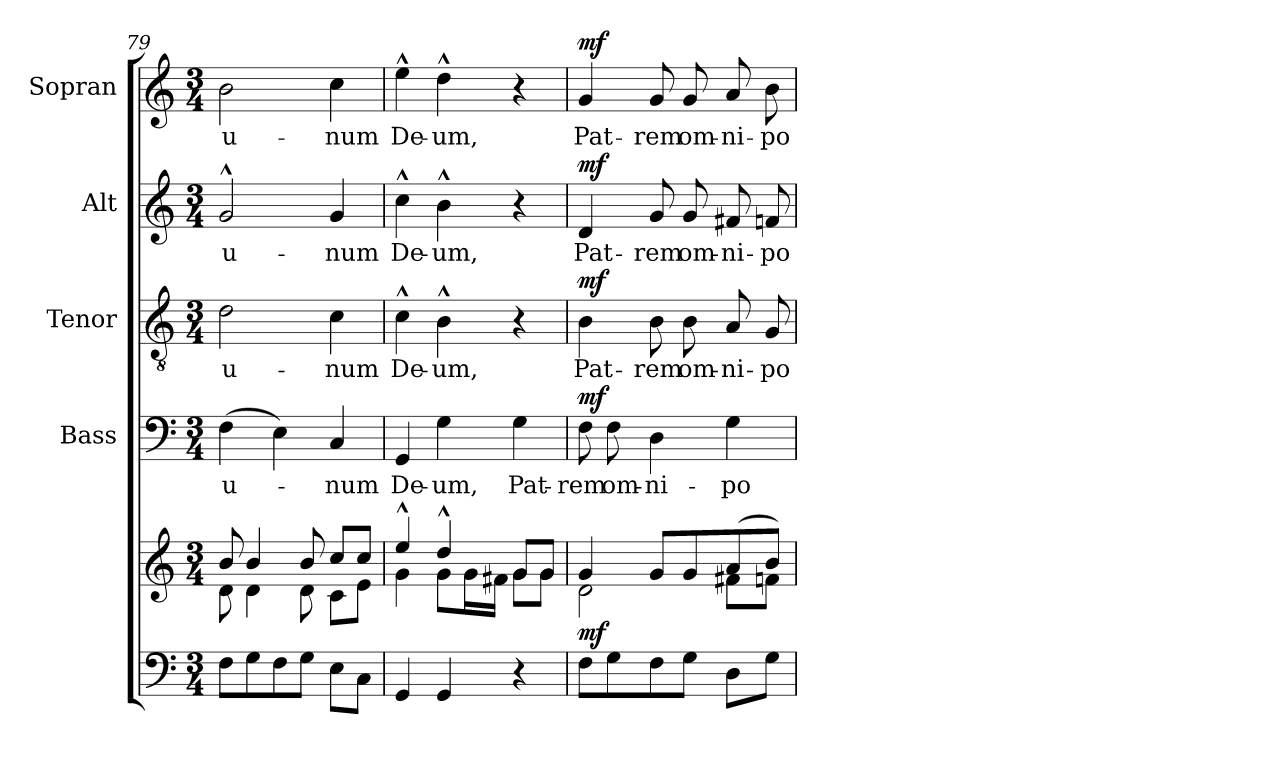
**kern	**kern	**dynam	**kern	**text	**dynam	**kern	**text	**dynam	**kern	**text	**dynam	**kern	**text	**dynam
*part5	*part5	*part5	*part4	*part4	*part4	*part3	*part3	*part3	*part2	*part2	*part2	*part1	*part1	*part1
*staff6	*staff5	*staff5/6	*staff4	*staff4	*staff4	*staff3	*staff3	*staff3	*staff2	*staff2	*staff2	*staff1	*staff1	*staff1
*	*	*	*I"Bass	*	*	*I"Tenor	*	*	*I"Alt	*	*	*I"Sopran	*	*
*	*	*	*I'B.	*	*	*I'T.	*	*	*I'A.	*	*	*I'S.	*	*
*clefF4	*clefG2	*	*clefF4	*	*	*clefGv2	*	*	*clefG2	*	*	*clefG2	*	*
*k[]	*k[]	*	*k[]	*	*	*k[]	*	*	*k[]	*	*	*k[]	*	*
*C:	*C:	*	*C:	*	*	*C:	*	*	*C:	*	*	*C:	*	*
*M3/4	*M3/4	*	*M3/4	*	*	*M3/4	*	*	*M3/4	*	*	*M3/4	*	*
=79	=79	=79	=79	=79	=79	=79	=79	=79	=79	=79	=79	=79	=79	=79
*	*^	*	*	*	*	*	*	*	*	*	*	*	*	*
!	!	!	!	!	!LO:LY:b	!	!	!LO:LY:b	!	!	!LO:LY:b	!	!	!LO:LY:b	!
8F\L	8b/	8d\	.	(>4F\	u-	.	2d\	u-	.	2g^^>/	u-	.	2b\	u-	.
8G\	4b/	4d\	.	.	.	.	.	.	.	.	.	.	.	.	.
8F\	.	.	.	4E\)	.	.	.	.	.	.	.	.	.	.	.
8G\J	8b/	8d\	.	.	.	.	.	.	.	.	.	.	.	.	.
!	!	!	!	!	!LO:LY:b	!	!	!LO:LY:b	!	!	!LO:LY:b	!	!	!LO:LY:b	!
8E\L	8cc/L	8c\L	.	4C/	-num	.	4c\	-num	.	4g/	-num	.	4cc\	-num	.
8C\J	8cc/J	8e\J	.	.	.	.	.	.	.	.	.	.	.	.	.
=80	=80	=80	=80	=80	=80	=80	=80	=80	=80	=80	=80	=80	=80	=80	=80
!	!	!	!	!	!LO:LY:b	!	!	!LO:LY:b	!	!	!LO:LY:b	!	!	!LO:LY:b	!
4GG/	4ee^^>/	4g\	.	4GG/	De-	.	4c^^>\	De-	.	4cc^^>\	De-	.	4ee^^>\	De-	.
!	!	!	!	!	!LO:LY:b	!	!	!LO:LY:b	!	!	!LO:LY:b	!	!	!LO:LY:b	!
4GG/	4dd^^>/	8g\L	.	4G\	-um,	.	4B^^>\	-um,	.	4b^^>\	-um,	.	4dd^^>\	-um,	.
.	.	16g\L	.	.	.	.	.	.	.	.	.	.	.	.	.
.	.	16f#X\JJ	.	.	.	.	.	.	.	.	.	.	.	.	.
!	!	!	!	!	!LO:LY:b	!	!	!	!	!	!	!	!	!	!
4r	8g/L	8g\L	.	4G\	Pat-	.	4r	.	.	4r	.	.	4r	.	.
.	8g/J	8g\J	.	.	.	.	.	.	.	.	.	.	.	.	.
=81	=81	=81	=81	=81	=81	=81	=81	=81	=81	=81	=81	=81	=81	=81	=81
!	!	!	!LO:DY:b	!	!LO:LY:b	!LO:DY:a	!	!LO:LY:b	!LO:DY:a	!	!LO:LY:b	!LO:DY:a	!	!LO:LY:b	!LO:DY:a
8F\L	4g/	2d\	mf	8F\	-rem	mf	4B\	Pat-	mf	4d/	Pat-	mf	4g/	Pat-	mf
!	!	!	!	!	!LO:LY:b	!	!	!	!	!	!	!	!	!	!
8G\	.	.	.	8F\	om-	.	.	.	.	.	.	.	.	.	.
!	!	!	!	!	!LO:LY:b	!	!	!LO:LY:b	!	!	!LO:LY:b	!	!	!LO:LY:b	!
8F\	8g/L	.	.	4D\	-ni-	.	8B\	-rem	.	8g/	-rem	.	8g/	-rem	.
!	!	!	!	!	!	!	!	!LO:LY:b	!	!	!LO:LY:b	!	!	!LO:LY:b	!
8G\J	8g/	.	.	.	.	.	8B\	om-	.	8g/	om-	.	8g/	om-	.
!	!	!	!	!	!LO:LY:b	!	!	!LO:LY:b	!	!	!LO:LY:b	!	!	!LO:LY:b	!
8D\L	(>8a/	8f#X\L	.	4G\	-po-	.	8A/	-ni-	.	8f#X/	-ni-	.	8a/	-ni-	.
!	!	!	!	!	!	!	!	!LO:LY:b	!	!	!LO:LY:b	!	!	!LO:LY:b	!
8G\J	8b/J)	8fn\J	.	.	.	.	8G/	-po-	.	8fn/	-po-	.	8b\	-po-	.
*	*v	*v	*	*	*	*	*	*	*	*	*	*	*	*	*
=	=	=	=	=	=	=	=	=	=	=	=	=	=	=
*-	*-	*-	*-	*-	*-	*-	*-	*-	*-	*-	*-	*-	*-	*-
